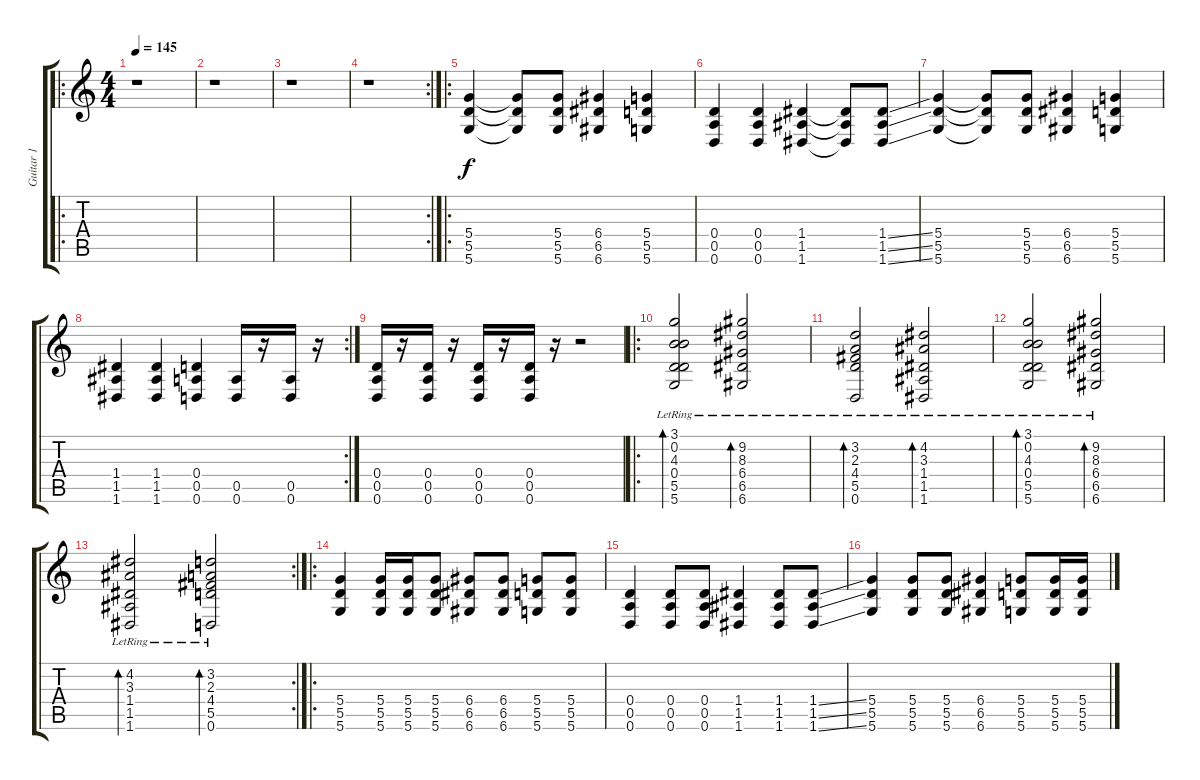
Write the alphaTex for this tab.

\track ("Guitar 1" "Guitar 1") {instrument distortionguitar}
\staff {score tabs}
\tuning (E4 B3 G3 D3 A2 D2) {hide}
\ro
\ts (4 4)
\tempo 145
\clef g2
\ks c
r.1{dy f instrument distortionguitar} |
r.1 |
r.1 |
\rc 2
r.1 |
\ro
(5.4 5.5 5.6).4 (5.4{t} 5.5{t} 5.6{t}).8 (5.4 5.5 5.6).8 (6.4 6.5 6.6).4 (5.4 5.5 5.6).4 |
(0.4 0.5 0.6).4 (0.4 0.5 0.6).4 (1.4 1.5 1.6).4 (1.4{t} 1.5{t} 1.6{t}).8 (1.4{ss} 1.5{ss} 1.6{ss}).8 |
(5.4 5.5 5.6).4 (5.4{t} 5.5{t} 5.6{t}).8 (5.4 5.5 5.6).8 (6.4 6.5 6.6).4 (5.4 5.5 5.6).4 |
\rc 2
(1.4 1.5 1.6).4 (1.4 1.5 1.6).4 (0.4 0.5 0.6).4 (0.5 0.6).16 r.16 (0.5 0.6).16 r.16 |
(0.4 0.5 0.6).16 r.16 (0.4 0.5 0.6).16 r.16 (0.4 0.5 0.6).16 r.16 (0.4 0.5 0.6).16 r.16 r.2 |
\ro
(3.1{lr} 0.2{lr} 4.3 0.4 5.5 5.6{lr}).2{bd 60 volume 10 instrument acousticguitarnylon} (9.2{lr} 8.3{lr} 6.4 6.5 6.6{lr}).2{bd 60} |
(3.2{lr} 2.3{lr} 4.4 5.5 0.6{lr}).2{bd 60} (4.2 3.3{lr} 1.4 1.5 1.6{lr}).2{bd 60} |
(3.1{lr} 0.2{lr} 4.3 0.4 5.5 5.6{lr}).2{bd 60 instrument acousticguitarnylon} (9.2{lr} 8.3{lr} 6.4 6.5 6.6{lr}).2{bd 60} |
\rc 2
(4.2{lr} 3.3{lr} 1.4 1.5 1.6{lr}).2{bd 60} (3.2 2.3{lr} 4.4 5.5 0.6{lr}).2{bd 60} |
\ro
(5.4 5.5 5.6).4{volume 13 instrument distortionguitar} (5.4 5.5 5.6).16 (5.4 5.5 5.6).16 (5.4 5.5 5.6).8 (6.4 6.5 6.6).8 (6.4 6.5 6.6).8 (5.4 5.5 5.6).8 (5.4 5.5 5.6).8 |
(0.4 0.5 0.6).4 (0.4 0.5 0.6).8 (0.4 0.5 0.6).8 (1.4 1.5 1.6).4 (1.4 1.5 1.6).8 (1.4{ss} 1.5{ss} 1.6{ss}).8 |
(5.4 5.5 5.6).4 (5.4 5.5 5.6).8 (5.4 5.5 5.6).8 (6.4 6.5 6.6).4 (5.4 5.5 5.6).8 (5.4 5.5 5.6).16 (5.4 5.5 5.6).16
